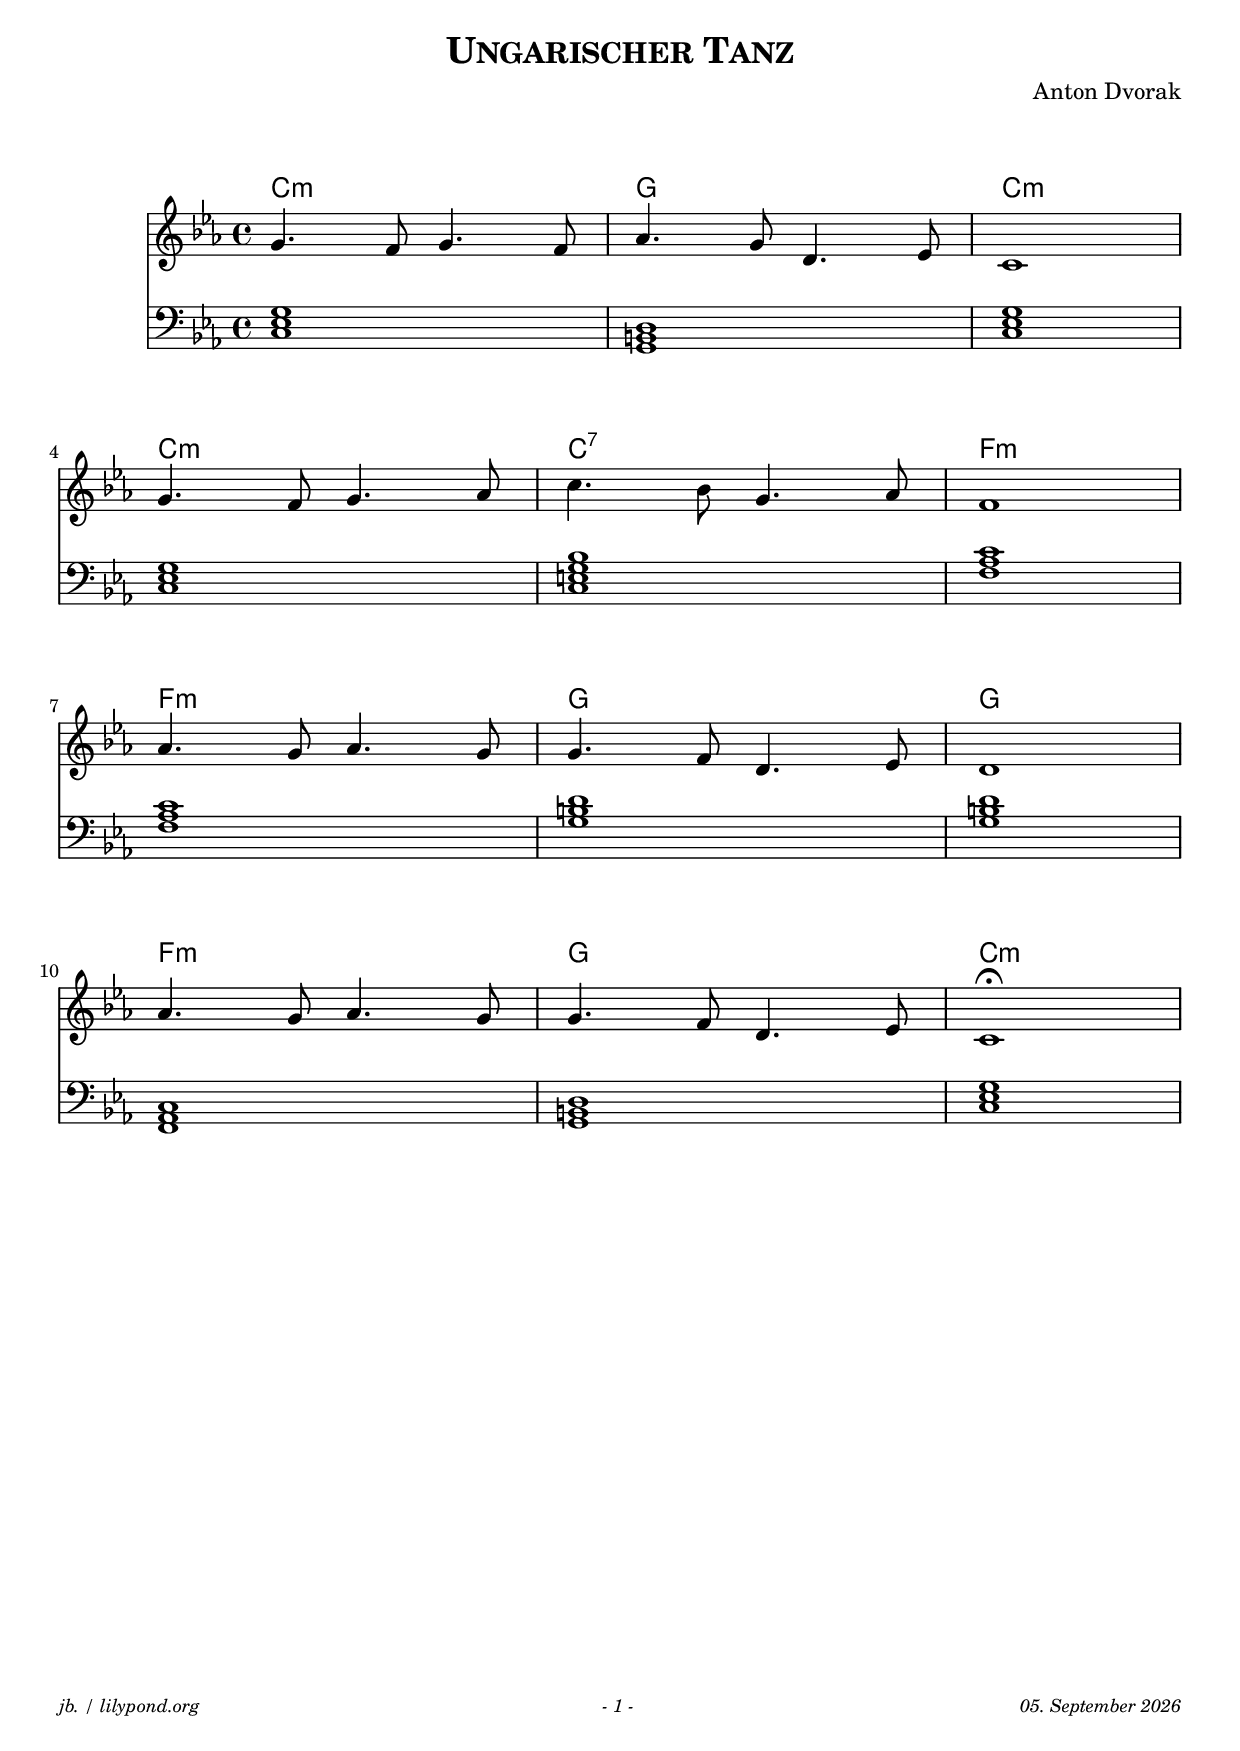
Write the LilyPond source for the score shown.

% tepmlate for a three parts Staff with lyrices and a repeat in it
\version "2.20.0"

piecename_footerline = "Dvorak Ung. Tanz"
version_date = "4.2022"

\include "../_common/footers.ily"
\footer_common_with_pagenum 


\header {
  title = \markup \caps  {"Ungarischer Tanz"}
  composer = "Anton Dvorak"
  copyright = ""
  arranger = " "
  }
  
\paper {
  system-system-spacing.padding = #8
}

\markup \vspace #1 % space between header and score

% -- music and text ------------------------------------------------
global = {
  \key c \minor
  \time 4/4
}

voice_vocal = \fixed c' { 
   g4. f8 g4. f8 as4. g8 d4. es8 c1 \break
   g4. f8 g4. as8 c'4. bes8 g4. as8  f1\break 
   as4. g8 as4. g8 g4. f8 d4. es8 d1 \break
   as4. g8 as4. g8 g4. f8 d4. es8 c1\fermata
}

lh = \chordmode {
  c,1:m g,,1 c,1:m
  c,1:m c,1:7 f,:m
  f,1:m g,1 1
  f,,1:m g,, c,:m
}

% -- container ---------------------------------------------
\score {
  <<
  \new ChordNames
    \lh
    
  \new Staff  { 
      {
      \global
      \voice_vocal
      }
    }
    
  \new Staff {
    \global
    \clef bass
   \lh 
  }
   
  >>
  \layout { }
  \midi { \tempo 4=140 }
}